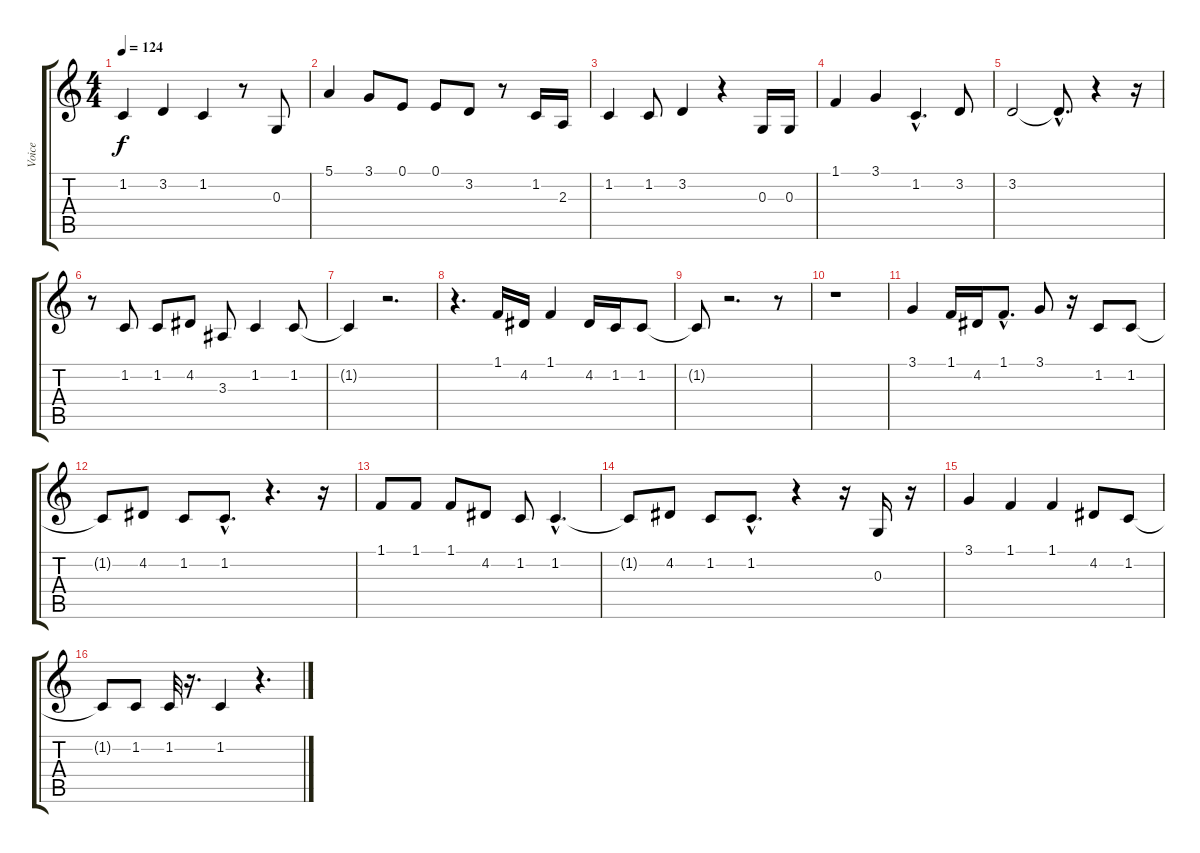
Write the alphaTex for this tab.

\track ("Voice" "Voice") {instrument altosax}
\staff {score tabs}
\tuning (E4 B3 G3 D3 A2 E2) {hide}
\ts (4 4)
\tempo 124
\clef g2
\ks c
1.2.4{dy f} 3.2.4 1.2.4 r.8 0.3.8 |
5.1.4 3.1.8 0.1.8 0.1.8 3.2.8 r.8 1.2.16 2.3.16 |
1.2.4 1.2.8 3.2.4 r.4 0.3.16 0.3.16 |
1.1.4 3.1.4 1.2{hac}.4{d} 3.2.8 |
3.2.2 3.2{hac t}.8{d} r.4 r.16 |
r.8 1.2.8 1.2.8 4.2.8 3.3.8 1.2.4 1.2.8 |
1.2{t}.4 r.2{d} |
r.4{d} 1.1.16 4.2.16 1.1.4 4.2.16 1.2.16 1.2.8 |
1.2{t}.8 r.2{d} r.8 |
r.1 |
3.1.4 1.1.16 4.2.16 1.1{hac}.8{d} 3.1.8 r.16 1.2.8 1.2.8 |
1.2{t}.8 4.2.8 1.2.8 1.2{hac}.8{d} r.4{d} r.16 |
1.1.8 1.1.8 1.1.8 4.2.8 1.2.8 1.2{hac}.4{d} |
1.2{t}.8 4.2.8 1.2.8 1.2{hac}.8{d} r.4 r.16 0.3.16 r.16 |
3.1.4 1.1.4 1.1.4 4.2.8 1.2.8 |
1.2{t}.8 1.2.8 1.2.32 r.16{d} 1.2.4 r.4{d}
